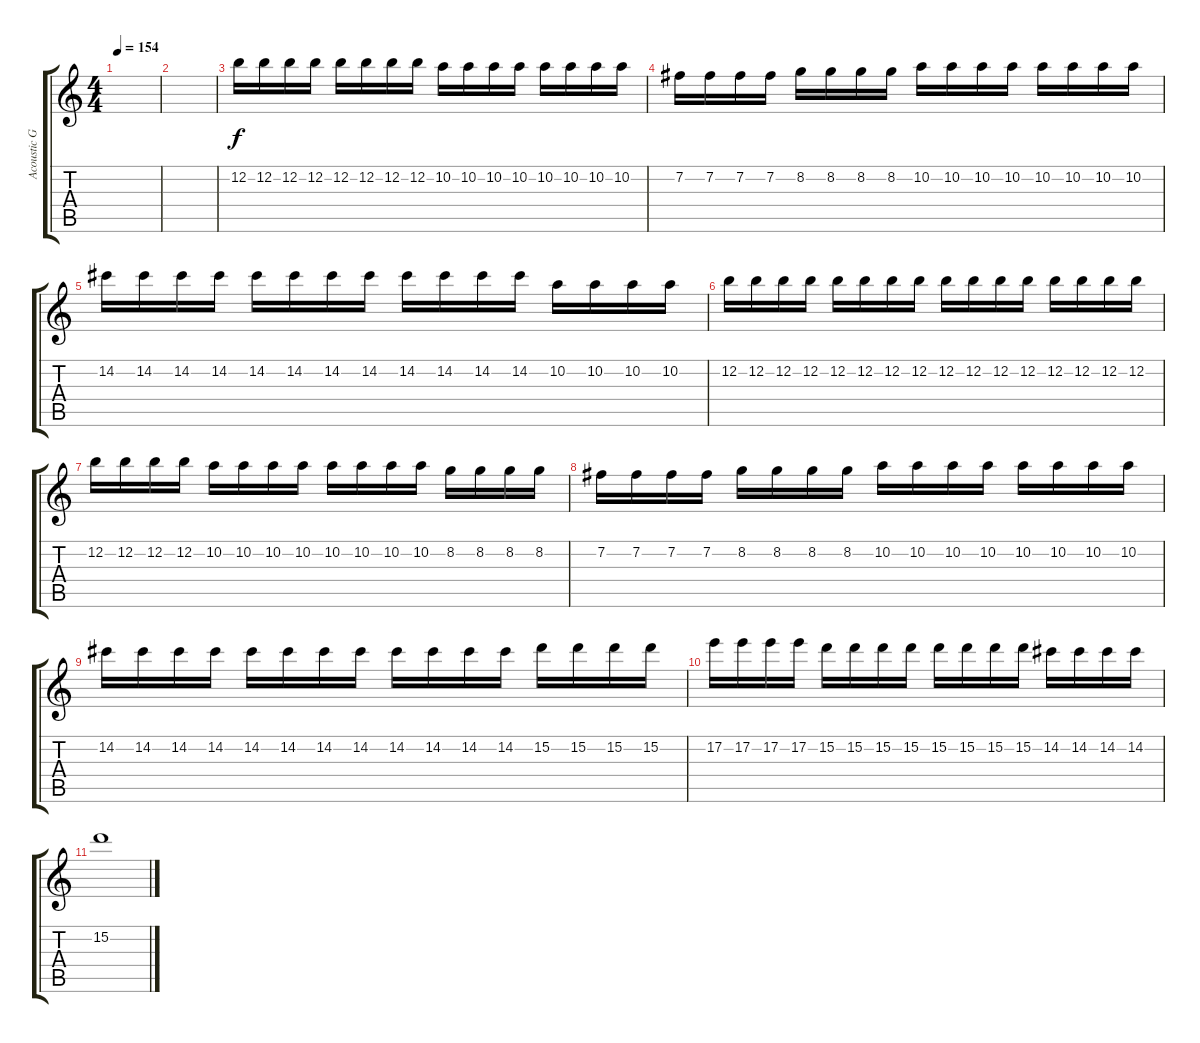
\track ("Acoustic Guitar 2" "Acoustic G") {instrument acousticguitarsteel}
\staff {score tabs}
\tuning (E4 B3 G3 D3 A2 E2) {hide}
\ts (4 4)
\tempo 154
\clef g2
\ks c
|
|
12.2.16 12.2.16 12.2.16 12.2.16 12.2.16 12.2.16 12.2.16 12.2.16 10.2.16 10.2.16 10.2.16 10.2.16 10.2.16 10.2.16 10.2.16 10.2.16 |
7.2.16 7.2.16 7.2.16 7.2.16 8.2.16 8.2.16 8.2.16 8.2.16 10.2.16 10.2.16 10.2.16 10.2.16 10.2.16 10.2.16 10.2.16 10.2.16 |
14.2.16 14.2.16 14.2.16 14.2.16 14.2.16 14.2.16 14.2.16 14.2.16 14.2.16 14.2.16 14.2.16 14.2.16 10.2.16 10.2.16 10.2.16 10.2.16 |
12.2.16 12.2.16 12.2.16 12.2.16 12.2.16 12.2.16 12.2.16 12.2.16 12.2.16 12.2.16 12.2.16 12.2.16 12.2.16 12.2.16 12.2.16 12.2.16 |
12.2.16 12.2.16 12.2.16 12.2.16 10.2.16 10.2.16 10.2.16 10.2.16 10.2.16 10.2.16 10.2.16 10.2.16 8.2.16 8.2.16 8.2.16 8.2.16 |
7.2.16 7.2.16 7.2.16 7.2.16 8.2.16 8.2.16 8.2.16 8.2.16 10.2.16 10.2.16 10.2.16 10.2.16 10.2.16 10.2.16 10.2.16 10.2.16 |
14.2.16 14.2.16 14.2.16 14.2.16 14.2.16 14.2.16 14.2.16 14.2.16 14.2.16 14.2.16 14.2.16 14.2.16 15.2.16 15.2.16 15.2.16 15.2.16 |
17.2.16 17.2.16 17.2.16 17.2.16 15.2.16 15.2.16 15.2.16 15.2.16 15.2.16 15.2.16 15.2.16 15.2.16 14.2.16 14.2.16 14.2.16 14.2.16 |
15.2.1
